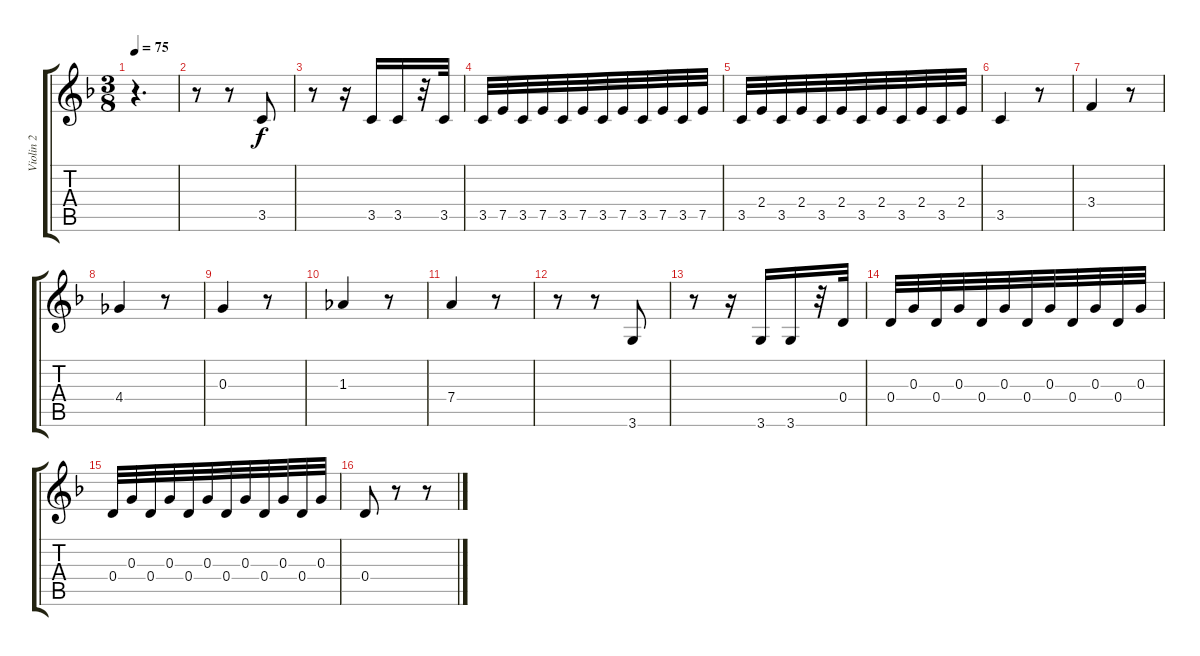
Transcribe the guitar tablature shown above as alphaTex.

\track ("Violin 2" "Violin 2") {instrument acousticguitarsteel}
\staff {score tabs}
\tuning (E4 B3 G3 D3 A2 E2) {hide}
\ts (3 8)
\tempo 75
\clef g2
\ks f
r.4{d dy f} |
r.8 r.8 3.5.8 |
r.8 r.16 3.5.16 3.5.16 r.32 3.5.32 |
3.5.32 7.5.32 3.5.32 7.5.32 3.5.32 7.5.32 3.5.32 7.5.32 3.5.32 7.5.32 3.5.32 7.5.32 |
3.5.32 2.4.32 3.5.32 2.4.32 3.5.32 2.4.32 3.5.32 2.4.32 3.5.32 2.4.32 3.5.32 2.4.32 |
3.5.4 r.8 |
3.4.4 r.8 |
4.4.4 r.8 |
0.3.4 r.8 |
1.3.4 r.8 |
7.4.4 r.8 |
r.8 r.8 3.6.8 |
r.8 r.16 3.6.16 3.6.16 r.32 0.4.32 |
0.4.32 0.3.32 0.4.32 0.3.32 0.4.32 0.3.32 0.4.32 0.3.32 0.4.32 0.3.32 0.4.32 0.3.32 |
0.4.32 0.3.32 0.4.32 0.3.32 0.4.32 0.3.32 0.4.32 0.3.32 0.4.32 0.3.32 0.4.32 0.3.32 |
0.4.8 r.8 r.8
